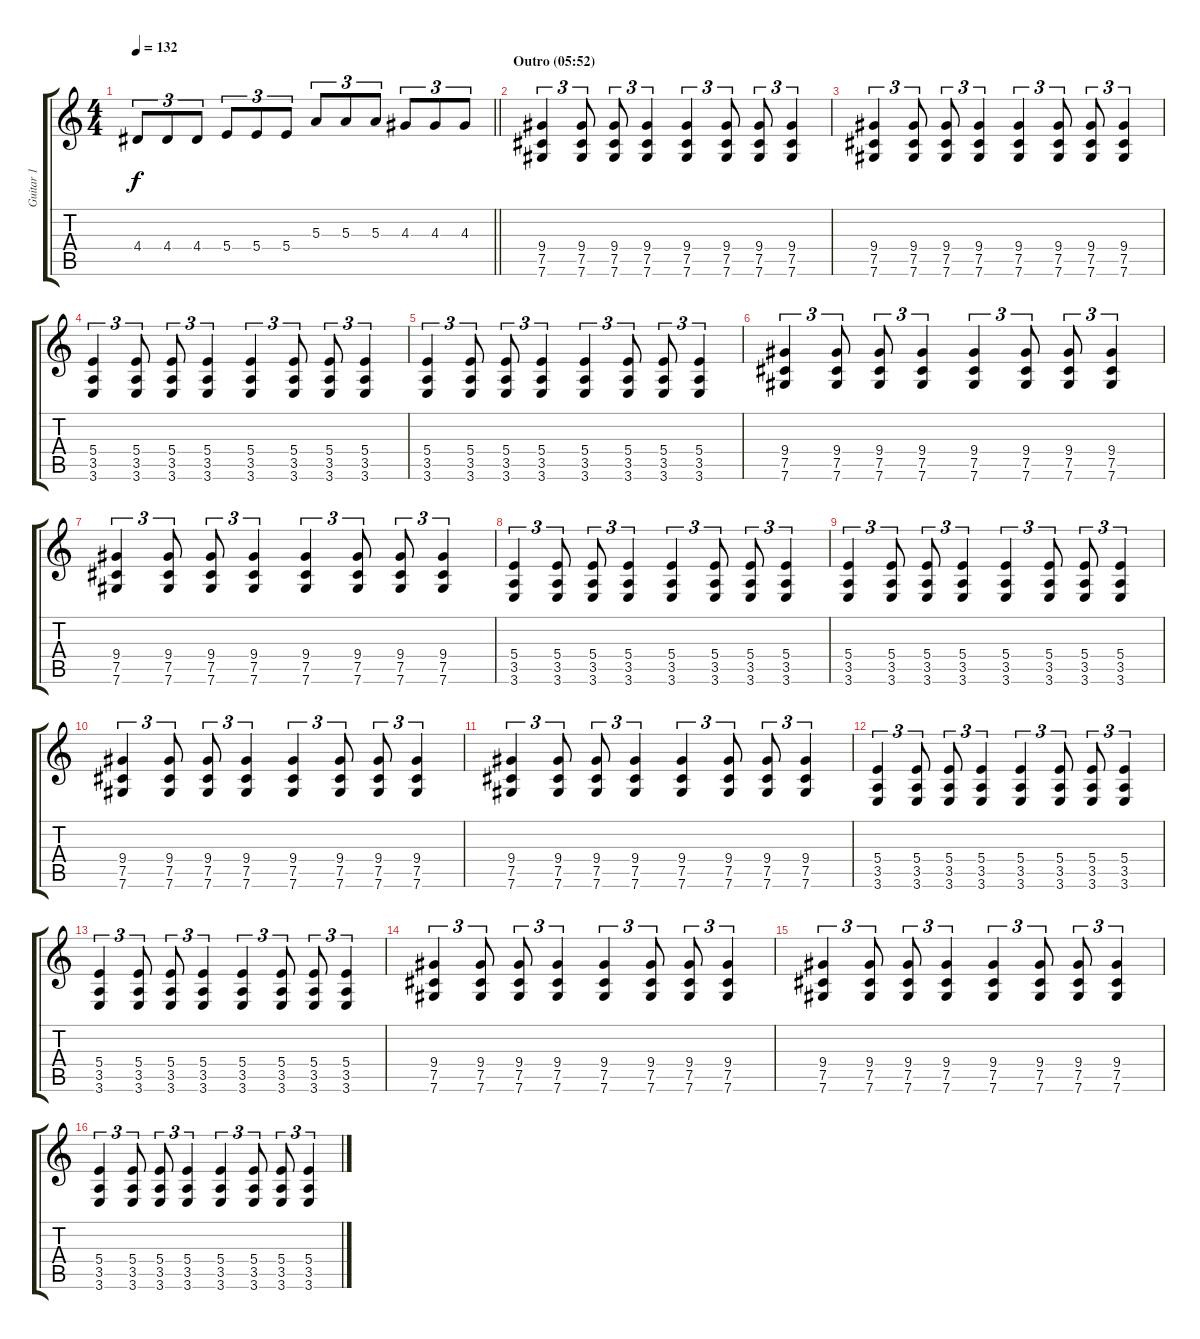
\track ("Guitar 1" "Guitar 1") {instrument distortionguitar}
\staff {score tabs}
\tuning (Db4 Ab3 E3 B2 Gb2 Db2) {hide}
\ts (4 4)
\tempo 132
\clef g2
\barLineRight lightlight
\ks c
4.4.8{tu (3 2) dy f} 4.4.8{tu (3 2)} 4.4.8{tu (3 2)} 5.4.8{tu (3 2)} 5.4.8{tu (3 2)} 5.4.8{tu (3 2)} 5.3.8{tu (3 2)} 5.3.8{tu (3 2)} 5.3.8{tu (3 2)} 4.3.8{tu (3 2)} 4.3.8{tu (3 2)} 4.3.8{tu (3 2)} |
\section ("" "Outro (05:52)")
(9.4 7.5 7.6).4{tu (3 2) volume 12} (9.4 7.5 7.6).8{tu (3 2)} (9.4 7.5 7.6).8{tu (3 2)} (9.4 7.5 7.6).4{tu (3 2)} (9.4 7.5 7.6).4{tu (3 2)} (9.4 7.5 7.6).8{tu (3 2)} (9.4 7.5 7.6).8{tu (3 2)} (9.4 7.5 7.6).4{tu (3 2)} |
(9.4 7.5 7.6).4{tu (3 2)} (9.4 7.5 7.6).8{tu (3 2)} (9.4 7.5 7.6).8{tu (3 2)} (9.4 7.5 7.6).4{tu (3 2)} (9.4 7.5 7.6).4{tu (3 2)} (9.4 7.5 7.6).8{tu (3 2)} (9.4 7.5 7.6).8{tu (3 2)} (9.4 7.5 7.6).4{tu (3 2)} |
(5.4 3.5 3.6).4{tu (3 2)} (5.4 3.5 3.6).8{tu (3 2)} (5.4 3.5 3.6).8{tu (3 2)} (5.4 3.5 3.6).4{tu (3 2)} (5.4 3.5 3.6).4{tu (3 2)} (5.4 3.5 3.6).8{tu (3 2)} (5.4 3.5 3.6).8{tu (3 2)} (5.4 3.5 3.6).4{tu (3 2)} |
(5.4 3.5 3.6).4{tu (3 2)} (5.4 3.5 3.6).8{tu (3 2)} (5.4 3.5 3.6).8{tu (3 2)} (5.4 3.5 3.6).4{tu (3 2)} (5.4 3.5 3.6).4{tu (3 2)} (5.4 3.5 3.6).8{tu (3 2)} (5.4 3.5 3.6).8{tu (3 2)} (5.4 3.5 3.6).4{tu (3 2)} |
(9.4 7.5 7.6).4{tu (3 2)} (9.4 7.5 7.6).8{tu (3 2)} (9.4 7.5 7.6).8{tu (3 2)} (9.4 7.5 7.6).4{tu (3 2)} (9.4 7.5 7.6).4{tu (3 2)} (9.4 7.5 7.6).8{tu (3 2)} (9.4 7.5 7.6).8{tu (3 2)} (9.4 7.5 7.6).4{tu (3 2)} |
(9.4 7.5 7.6).4{tu (3 2)} (9.4 7.5 7.6).8{tu (3 2)} (9.4 7.5 7.6).8{tu (3 2)} (9.4 7.5 7.6).4{tu (3 2)} (9.4 7.5 7.6).4{tu (3 2)} (9.4 7.5 7.6).8{tu (3 2)} (9.4 7.5 7.6).8{tu (3 2)} (9.4 7.5 7.6).4{tu (3 2)} |
(5.4 3.5 3.6).4{tu (3 2)} (5.4 3.5 3.6).8{tu (3 2)} (5.4 3.5 3.6).8{tu (3 2)} (5.4 3.5 3.6).4{tu (3 2)} (5.4 3.5 3.6).4{tu (3 2)} (5.4 3.5 3.6).8{tu (3 2)} (5.4 3.5 3.6).8{tu (3 2)} (5.4 3.5 3.6).4{tu (3 2)} |
(5.4 3.5 3.6).4{tu (3 2)} (5.4 3.5 3.6).8{tu (3 2)} (5.4 3.5 3.6).8{tu (3 2)} (5.4 3.5 3.6).4{tu (3 2)} (5.4 3.5 3.6).4{tu (3 2)} (5.4 3.5 3.6).8{tu (3 2)} (5.4 3.5 3.6).8{tu (3 2)} (5.4 3.5 3.6).4{tu (3 2)} |
(9.4 7.5 7.6).4{tu (3 2)} (9.4 7.5 7.6).8{tu (3 2)} (9.4 7.5 7.6).8{tu (3 2)} (9.4 7.5 7.6).4{tu (3 2)} (9.4 7.5 7.6).4{tu (3 2)} (9.4 7.5 7.6).8{tu (3 2)} (9.4 7.5 7.6).8{tu (3 2)} (9.4 7.5 7.6).4{tu (3 2)} |
(9.4 7.5 7.6).4{tu (3 2)} (9.4 7.5 7.6).8{tu (3 2)} (9.4 7.5 7.6).8{tu (3 2)} (9.4 7.5 7.6).4{tu (3 2)} (9.4 7.5 7.6).4{tu (3 2)} (9.4 7.5 7.6).8{tu (3 2)} (9.4 7.5 7.6).8{tu (3 2)} (9.4 7.5 7.6).4{tu (3 2)} |
(5.4 3.5 3.6).4{tu (3 2)} (5.4 3.5 3.6).8{tu (3 2)} (5.4 3.5 3.6).8{tu (3 2)} (5.4 3.5 3.6).4{tu (3 2)} (5.4 3.5 3.6).4{tu (3 2)} (5.4 3.5 3.6).8{tu (3 2)} (5.4 3.5 3.6).8{tu (3 2)} (5.4 3.5 3.6).4{tu (3 2)} |
(5.4 3.5 3.6).4{tu (3 2)} (5.4 3.5 3.6).8{tu (3 2)} (5.4 3.5 3.6).8{tu (3 2)} (5.4 3.5 3.6).4{tu (3 2)} (5.4 3.5 3.6).4{tu (3 2)} (5.4 3.5 3.6).8{tu (3 2)} (5.4 3.5 3.6).8{tu (3 2)} (5.4 3.5 3.6).4{tu (3 2)} |
(9.4 7.5 7.6).4{tu (3 2)} (9.4 7.5 7.6).8{tu (3 2)} (9.4 7.5 7.6).8{tu (3 2)} (9.4 7.5 7.6).4{tu (3 2)} (9.4 7.5 7.6).4{tu (3 2)} (9.4 7.5 7.6).8{tu (3 2)} (9.4 7.5 7.6).8{tu (3 2)} (9.4 7.5 7.6).4{tu (3 2)} |
(9.4 7.5 7.6).4{tu (3 2)} (9.4 7.5 7.6).8{tu (3 2)} (9.4 7.5 7.6).8{tu (3 2)} (9.4 7.5 7.6).4{tu (3 2)} (9.4 7.5 7.6).4{tu (3 2)} (9.4 7.5 7.6).8{tu (3 2)} (9.4 7.5 7.6).8{tu (3 2)} (9.4 7.5 7.6).4{tu (3 2)} |
(5.4 3.5 3.6).4{tu (3 2)} (5.4 3.5 3.6).8{tu (3 2)} (5.4 3.5 3.6).8{tu (3 2)} (5.4 3.5 3.6).4{tu (3 2)} (5.4 3.5 3.6).4{tu (3 2)} (5.4 3.5 3.6).8{tu (3 2)} (5.4 3.5 3.6).8{tu (3 2)} (5.4 3.5 3.6).4{tu (3 2)}
